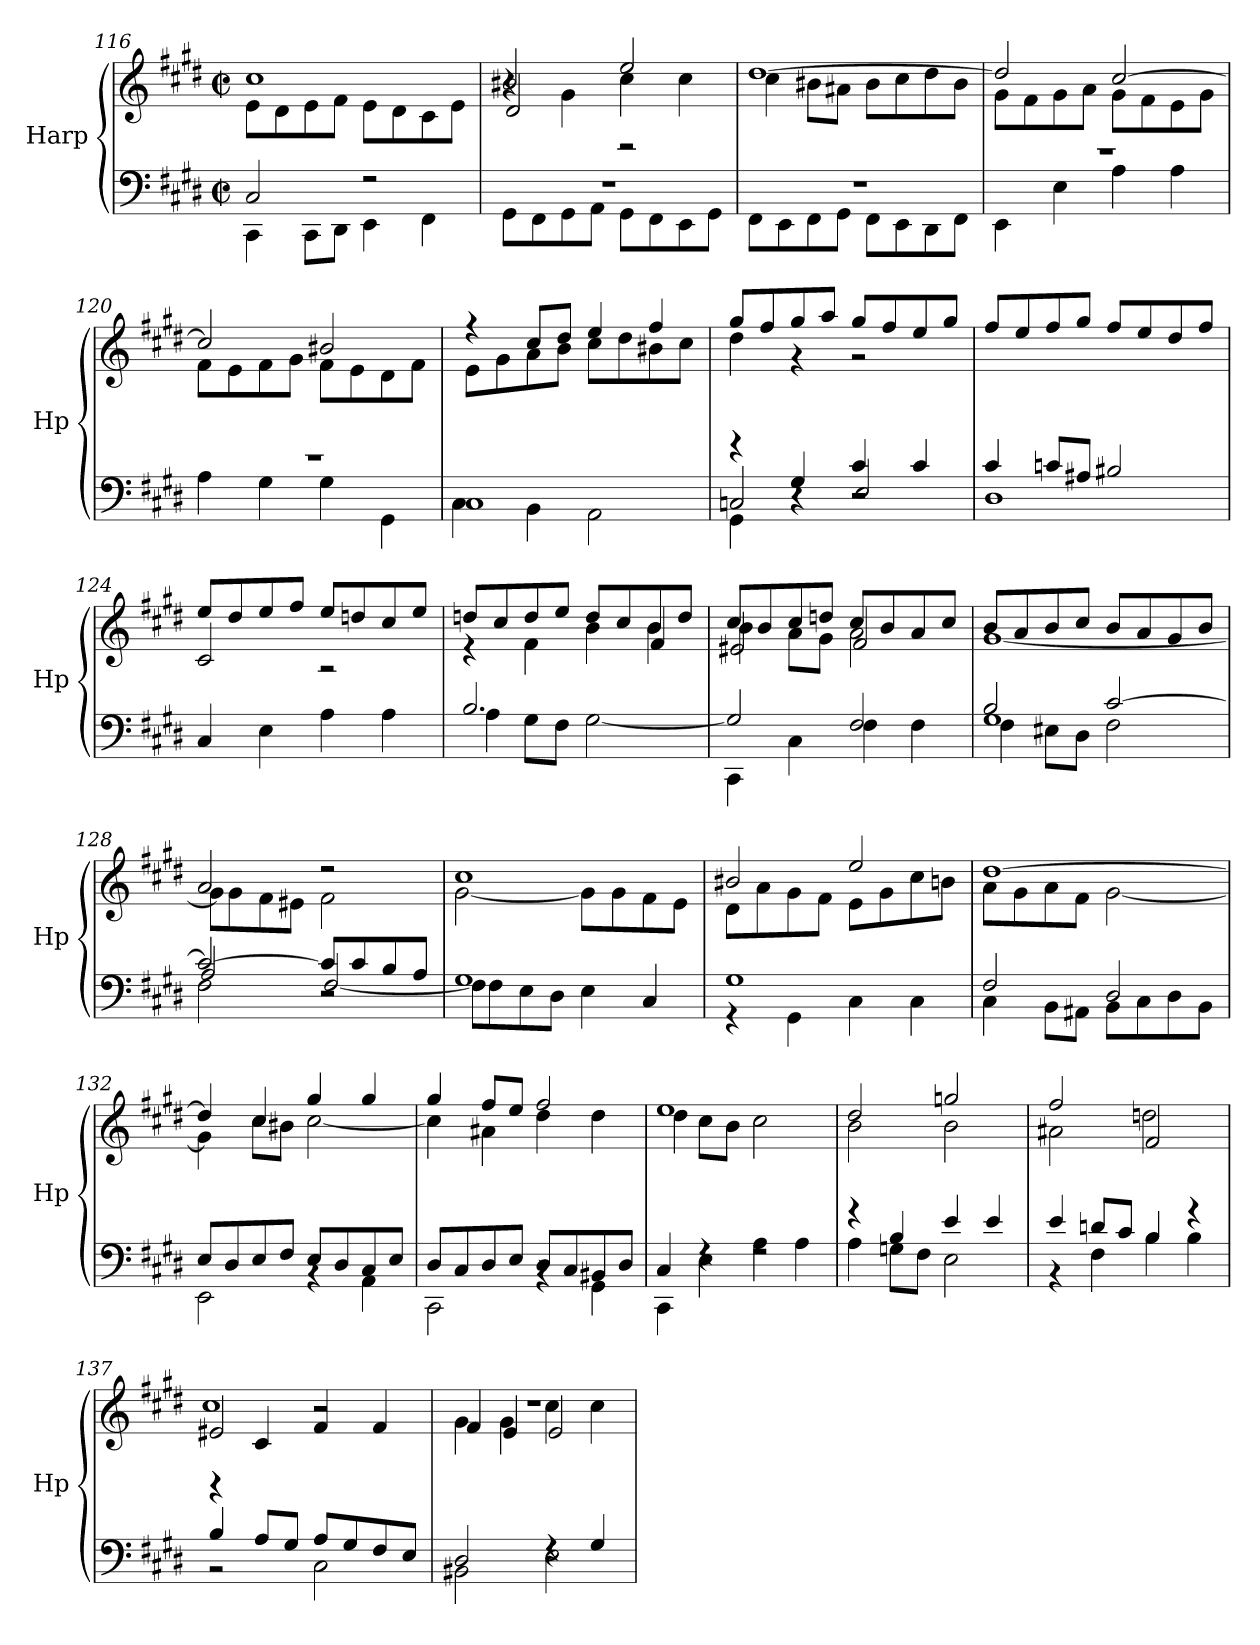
**kern	**kern
*part1	*part1
*staff2	*staff1
*I"Harp	*
*I'Hp	*
*clefF4	*clefG2
*k[f#c#g#d#]	*k[f#c#g#d#]
*M2/2	*M2/2
*met(c|)	*met(c|)
=116	=116
*^	*^
2C#/	4CC#\	1cc#	8e\L
.	.	.	8d#\
.	8CC#\L	.	8e\
.	8DD#\J	.	8f#\J
2r	4EE\	.	8e\L
.	.	.	8d#\
.	4FF#\	.	8c#\
.	.	.	8e\J
=117	=117	=117	=117
*	*	*	*^
1r	8GG#\L	2b#X/	4r	2d#/
.	8FF#\	.	.	.
.	8GG#\	.	4g#\	.
.	8AA\J	.	.	.
.	8GG#\L	2ee/	4cc#\	2rD
.	8FF#\	.	.	.
.	8EE\	.	4cc#\	.
.	8GG#\J	.	.	.
*	*	*	*v	*v
=118	=118	=118	=118
1r	8FF#\L	[1dd#	4cc#\
.	8EE\	.	.
.	8FF#\	.	8b#X\L
.	8GG#\J	.	8a#X\J
.	8FF#\L	.	8b#\L
.	8EE\	.	8cc#\
.	8DD#\	.	8dd#\
.	8FF#\J	.	8b#\J
=119	=119	=119	=119
1r	4EE\	2dd#/]	8g#\L
.	.	.	8f#\
.	4E\	.	8g#\
.	.	.	8a\J
.	4A\	[2cc#/	8g#\L
.	.	.	8f#\
.	4A\	.	8e\
.	.	.	8g#\J
!!LO:LB:g=z	!!
=120	=120	=120	=120
1r	4A\	2cc#/]	8f#\L
.	.	.	8e\
.	4G#\	.	8f#\
.	.	.	8g#\J
.	4G#\	2b#X/	8f#\L
.	.	.	8e\
.	4GG#\	.	8d#\
.	.	.	8f#\J
=121	=121	=121	=121
1C#	4C#\	4r	8e\L
.	.	.	8g#\
.	4BB\	8cc#/L	8a\
.	.	8dd#/J	8b\J
.	2AA\	4ee/	8cc#\L
.	.	.	8dd#\
.	.	4ff#/	8b#X\
.	.	.	8cc#\J
=122	=122	=122	=122
*	*^	*	*^
4ryy	2Cn/	4GG#\	8gg#/L	4dd#\	4rEE
.	.	.	8ff#/	.	.
4G#/	.	4r	8gg#/	4r	2.ryy
.	.	.	8aa/J	.	.
4c#/	2E/	2r	8gg#/L	2r	.
.	.	.	8ff#/	.	.
4c#/	.	.	8ee/	.	.
.	.	.	8gg#/J	.	.
*	*v	*v	*	*	*
*	*	*v	*v	*v
=123	=123	=123
4c#/	1D#	8ff#/L
.	.	8ee/
8cn/L	.	8ff#/
8A#X/J	.	8gg#/J
2B#X/	.	8ff#/L
.	.	8ee/
.	.	8dd#/
.	.	8ff#/J
*v	*v	*
=124	=124
*	*^
4C#/	8ee/L	2c#/
.	8dd#/	.
4E\	8ee/	.
.	8ff#/J	.
4A\	8ee/L	2r
.	8ddn/	.
4A\	8cc#/	.
.	8ee/J	.
!!LO:LB:g=z
=125	=125	=125
*^	*	*^
2.B/	4A\	8ddn/L	4r	2.ryy
.	.	8cc#/	.	.
.	8G#\L	8dd/	4f#\	.
.	8F#\J	8ee/J	.	.
.	[2G#\	8dd/L	4b\	.
.	.	8cc#/	.	.
4ryy	.	8b/	4b\	4f#/
.	.	8dd/J	.	.
=126	=126	=126	=126	=126
2G#/]	4CC#\	8cc#/L	4b\	2e#X/
.	.	8b/	.	.
.	4C#\	8cc#/	8a\L	.
.	.	8ddn/J	8g#\J	.
2F#/	4F#\	8cc#/L	2a\	2f#/
.	.	8b/	.	.
.	4F#\	8a/	.	.
.	.	8cc#/J	.	.
*	*	*	*v	*v
=127	=127	=127	=127
*	*^	*	*
2B/	1G#	4F#\	8b/L	[1g#
.	.	.	8a/	.
.	.	8E#X\L	8b/	.
.	.	8D#\J	8cc#/J	.
[2c#/	.	2F#\	8b/L	.
.	.	.	8a/	.
.	.	.	8g#/	.
.	.	.	8b/J	.
=128	=128	=128	=128	=128
2c#/_	2A/	2F#\	2a/	8g#\L]
.	.	.	.	8g#\
.	.	.	.	8f#\
.	.	.	.	8e#X\J
8c#/L]	[2F#/	2r	2r	2f#\
8c#/	.	.	.	.
8B/	.	.	.	.
8A/J	.	.	.	.
*	*v	*v	*	*
!!LO:LB:g=z	!!
=129	=129	=129	=129
1G#	8F#\L]	1cc#	[2g#\
.	8F#\	.	.
.	8E\	.	.
.	8D#\J	.	.
.	4E\	.	8g#\L]
.	.	.	8g#\
.	4C#/	.	8f#\
.	.	.	8e\J
=130	=130	=130	=130
1G#	4r	2b#X/	8d#\L
.	.	.	8a\
.	4GG#\	.	8g#\
.	.	.	8f#\J
.	4C#\	2ee/	8e\L
.	.	.	8g#\
.	4C#\	.	8cc#\
.	.	.	8bn\J
=131	=131	=131	=131
2F#/	4C#\	[1dd#	8a\L
.	.	.	8g#\
.	8BB\L	.	8a\
.	8AA#X\J	.	8f#\J
2D#/	8BB\L	.	[2g#\
.	8C#\	.	.
.	8D#\	.	.
.	8BB\J	.	.
=132	=132	=132	=132
8E/L	2EE\	4dd#/]	4g#\]
8D#/	.	.	.
8E/	.	4cc#/	8cc#\L
8F#/J	.	.	8b#X\J
8E/L	4rBB	4gg#/	[2cc#\
8D#/	.	.	.
8C#/	4AA\	4gg#/	.
8E/J	.	.	.
=133	=133	=133	=133
8D#/L	2CC#\	4gg#/	4cc#\]
8C#/	.	.	.
8D#/	.	8ff#/L	4a#X\
8E/J	.	8ee/J	.
8D#/L	4rBB	2ff#/	4dd#\
8C#/	.	.	.
8BB#X/	4GG#\	.	4dd#\
8D#/J	.	.	.
!!LO:LB:g=z	!!
=134	=134	=134	=134
4C#/	4CC#\	1ee	4dd#\
4rF	4E\	.	8cc#\L
.	.	.	8b\J
2rF	4A\	.	2cc#\
.	4A\	.	.
=135	=135	=135	=135
*	*^	*	*^
4ryy	1ryy	4A\	2dd#/	2b\	4rGG
4B/	.	8Gn\L	.	.	2.ryy
.	.	8F#\J	.	.	.
4e/	.	2E\	2ggn/	2b\	.
4e/	.	.	.	.	.
*	*v	*v	*	*	*
=136	=136	=136	=136	=136
4e/	4r	2ff#/	2a#X\	2.ryy
8dn/L	4F#\	.	.	.
8c#/J	.	.	.	.
4B/	4B\	2f#/	2ddn\	.
4ryy	4B\	.	.	4rGG
=137	=137	=137	=137	=137
4B/	2r	2e#X/	1cc#	4rBB
8A/L	.	.	.	4c#/
8G#/J	.	.	.	.
8A/L	2C#\	2r	.	4f#/
8G#/	.	.	.	.
8F#/	.	.	.	4f#/
8E/J	.	.	.	.
=138	=138	=138	=138	=138
2D#/	2BB#X\	1r	4g#\	4f#/
.	.	.	4g#\	4e/
4rF	2E\	.	4cc#\	2e/
4G#/	.	.	4cc#\	.
*v	*v	*	*	*
*	*v	*v	*v
=	=
*-	*-
